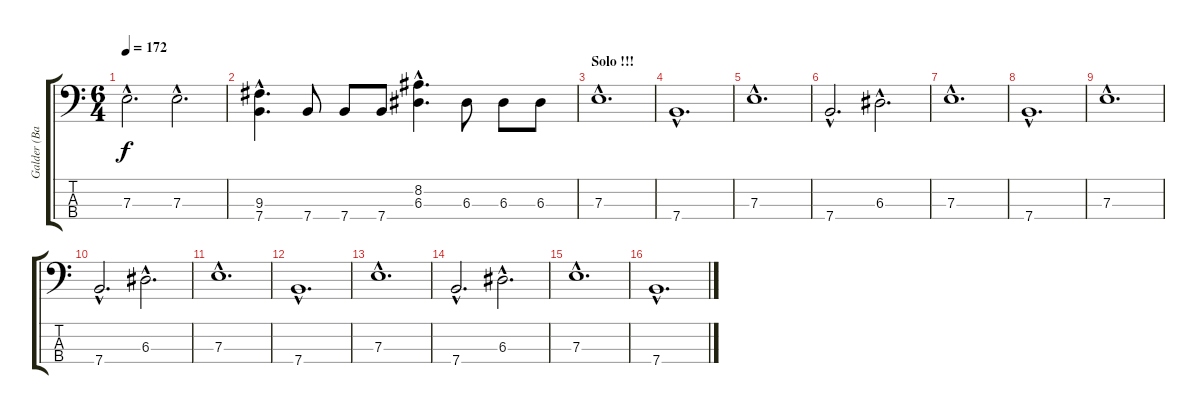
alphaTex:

\track ("Galder (Bass)" "Galder (Ba") {instrument acousticguitarnylon}
\staff {score tabs}
\tuning (G2 D2 A1 E1) {hide}
\ts (6 4)
\tempo 172
\clef f4
\ks c
7.3{hac}.2{d dy f} 7.3{hac}.2{d} |
(9.3{hac} 7.4{hac}).4{d} 7.4.8 7.4.8 7.4.8 (8.2{hac} 6.3{hac}).4{d} 6.3.8 6.3.8 6.3.8 |
\section ("" "Solo !!!")
7.3{hac}.1{d} |
7.4{hac}.1{d} |
7.3{hac}.1{d} |
7.4{hac}.2{d} 6.3{hac}.2{d} |
7.3{hac}.1{d} |
7.4{hac}.1{d} |
7.3{hac}.1{d} |
7.4{hac}.2{d} 6.3{hac}.2{d} |
7.3{hac}.1{d} |
7.4{hac}.1{d} |
7.3{hac}.1{d} |
7.4{hac}.2{d} 6.3{hac}.2{d} |
7.3{hac}.1{d} |
7.4{hac}.1{d}
